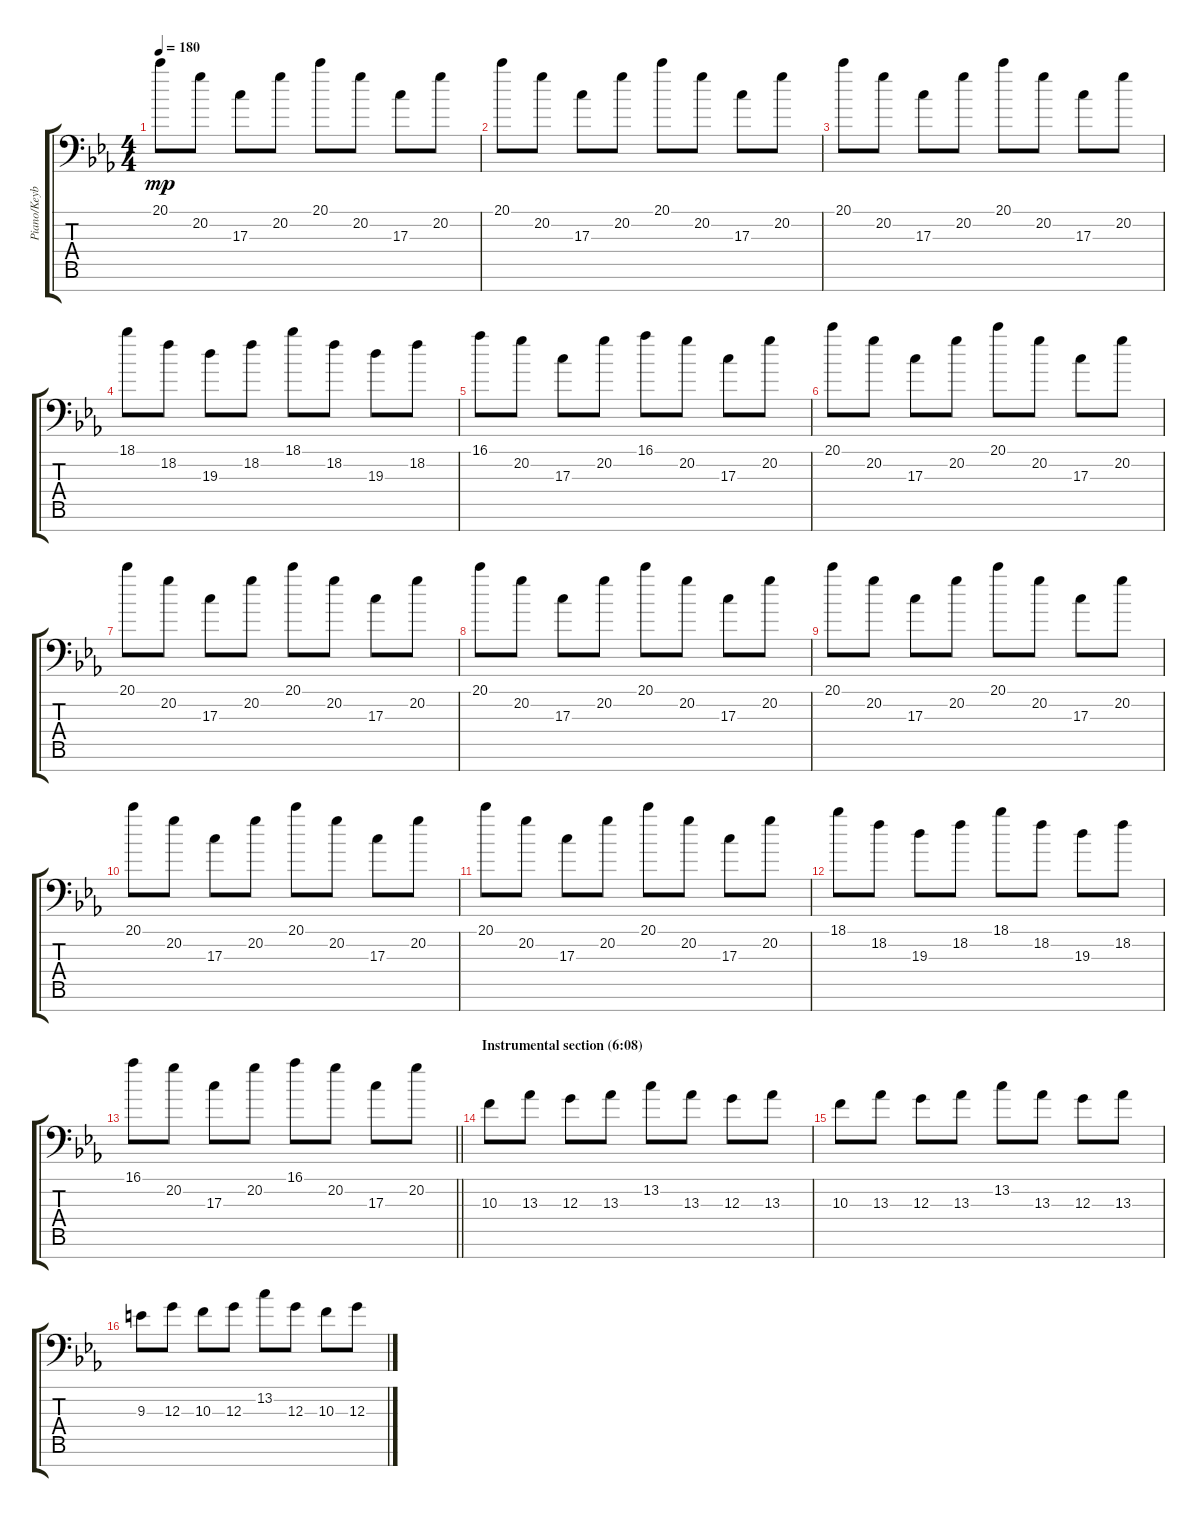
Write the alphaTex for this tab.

\track ("Piano/Keyboard" "Piano/Keyb") {instrument acousticgrandpiano}
\staff {score tabs}
\tuning (E4 B3 G3 D3 A1 E1 B0) {hide}
\ts (4 4)
\tempo 180
\clef f4
\ks cminor
20.1.8{dy mp} 20.2.8 17.3.8 20.2.8 20.1.8 20.2.8 17.3.8 20.2.8 |
20.1.8 20.2.8 17.3.8 20.2.8 20.1.8 20.2.8 17.3.8 20.2.8 |
20.1.8 20.2.8 17.3.8 20.2.8 20.1.8 20.2.8 17.3.8 20.2.8 |
18.1.8 18.2.8 19.3.8 18.2.8 18.1.8 18.2.8 19.3.8 18.2.8 |
16.1.8 20.2.8 17.3.8 20.2.8 16.1.8 20.2.8 17.3.8 20.2.8 |
20.1.8 20.2.8 17.3.8 20.2.8 20.1.8 20.2.8 17.3.8 20.2.8 |
20.1.8 20.2.8 17.3.8 20.2.8 20.1.8 20.2.8 17.3.8 20.2.8 |
20.1.8 20.2.8 17.3.8 20.2.8 20.1.8 20.2.8 17.3.8 20.2.8 |
20.1.8 20.2.8 17.3.8 20.2.8 20.1.8 20.2.8 17.3.8 20.2.8 |
20.1.8 20.2.8 17.3.8 20.2.8 20.1.8 20.2.8 17.3.8 20.2.8 |
20.1.8 20.2.8 17.3.8 20.2.8 20.1.8 20.2.8 17.3.8 20.2.8 |
18.1.8 18.2.8 19.3.8 18.2.8 18.1.8 18.2.8 19.3.8 18.2.8 |
\barLineRight lightlight
16.1.8 20.2.8 17.3.8 20.2.8 16.1.8 20.2.8 17.3.8 20.2.8 |
\section ("" "Instrumental section (6:08)")
10.3.8{balance 4 instrument harpsichord} 13.3.8 12.3.8 13.3.8 13.2.8 13.3.8 12.3.8 13.3.8 |
10.3.8 13.3.8 12.3.8 13.3.8 13.2.8 13.3.8 12.3.8 13.3.8 |
9.3.8 12.3.8 10.3.8 12.3.8 13.2.8 12.3.8 10.3.8 12.3.8
